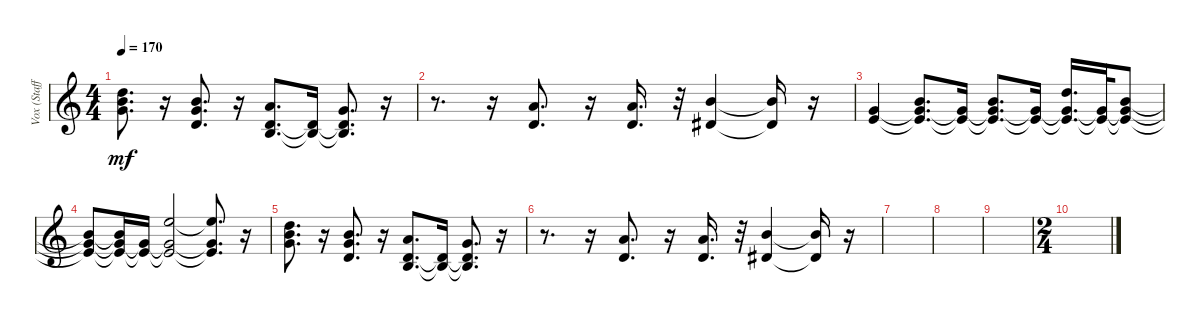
\track ("Vox (Staff 1)" "Vox (Staff") {instrument celesta}
\staff {score}
\tuning (E4 B3 G3 D3 A2 E2 B1) {hide}
\ts (4 4)
\tempo 170
\clef g2
\ks c
(3.1 12.2 19.3).8{d dy mf} r.16 (3.1 3.2 16.3).8{d} r.16 (5.1 0.2 7.3).8{d} (0.2{t} 7.3{t}).16 (3.1 0.2{t} 7.3{t}).8{d} r.16 |
r.8{d} r.16 (5.1 3.2).8{d} r.16 (5.1 3.2).16{d} r.32 (7.1 4.2).4 (7.1{t} 4.2{t}).16 r.16 |
(0.1 8.2).4 (0.1{t} 8.2{t} 16.3).8{d} (0.1{t} 8.2{t}).16 (0.1{t} 8.2{t} 16.3).8{d} (0.1{t} 8.2{t}).16 (0.1{t} 8.2{t} 19.3).16{d} (0.1{t} 8.2{t}).32 (0.1{t} 8.2{t} 16.3).8 |
(0.1{t} 8.2{t} 16.3{t}).8 (0.1{t} 8.2{t} 16.3{t}).16 (0.1{t} 8.2{t}).16 (0.1{t} 8.2{t} 21.3).2 (0.1{t} 8.2{t} 21.3{t}).8{d} r.16 |
(3.1 12.2 19.3).8{d} r.16 (3.1 3.2 16.3).8{d} r.16 (5.1 0.2 7.3).8{d} (0.2{t} 7.3{t}).16 (3.1 0.2{t} 7.3{t}).8{d} r.16 |
r.8{d} r.16 (5.1 3.2).8{d} r.16 (5.1 3.2).16{d} r.32 (7.1 4.2).4 (7.1{t} 4.2{t}).16 r.16 |
|
|
|
\ts (2 4)
